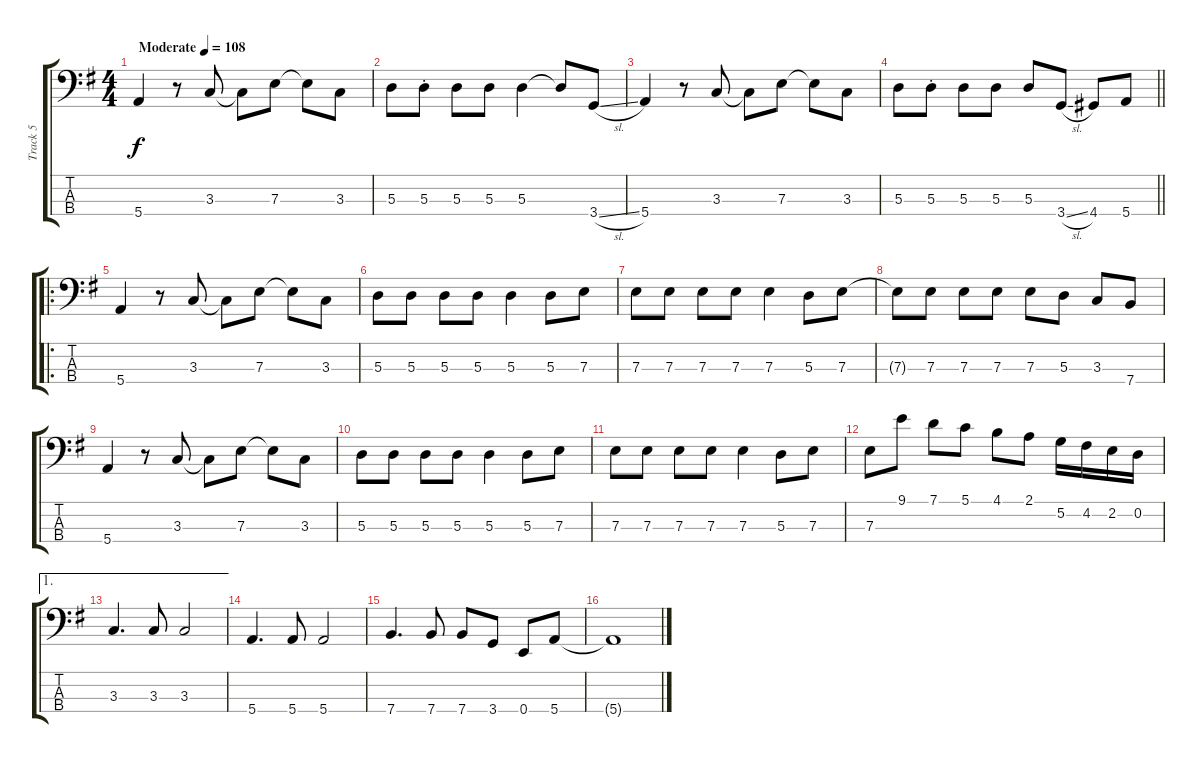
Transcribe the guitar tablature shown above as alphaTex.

\track ("Track 5" "Track 5") {instrument electricbassfinger}
\staff {score tabs}
\tuning (G2 D2 A1 E1) {hide}
\ts (4 4)
\tempo (108 "Moderate")
\clef f4
\ks g
5.4.4{dy f instrument electricbassfinger} r.8 3.3.8 3.3{t}.8 7.3.8 7.3{t}.8 3.3.8 |
5.3.8 5.3{st}.8 5.3.8 5.3.8 5.3.4 5.3{t}.8 3.4{sl}.8 |
5.4.4 r.8 3.3.8 3.3{t}.8 7.3.8 7.3{t}.8 3.3.8 |
\barLineRight lightlight
5.3.8 5.3{st}.8 5.3.8 5.3.8 5.3.8 3.4{sl}.8 4.4.8 5.4.8 |
\ro
5.4.4 r.8 3.3.8 3.3{t}.8 7.3.8 7.3{t}.8 3.3.8 |
5.3.8 5.3.8 5.3.8 5.3.8 5.3.4 5.3.8 7.3.8 |
7.3.8 7.3.8 7.3.8 7.3.8 7.3.4 5.3.8 7.3.8 |
7.3{t}.8 7.3.8 7.3.8 7.3.8 7.3.8 5.3.8 3.3.8 7.4.8 |
5.4.4 r.8 3.3.8 3.3{t}.8 7.3.8 7.3{t}.8 3.3.8 |
5.3.8 5.3.8 5.3.8 5.3.8 5.3.4 5.3.8 7.3.8 |
7.3.8 7.3.8 7.3.8 7.3.8 7.3.4 5.3.8 7.3.8 |
7.3.8 9.1.8 7.1.8 5.1.8 4.1.8 2.1.8 5.2.16 4.2.16 2.2.16 0.2.16 |
\ae 1
3.3.4{d} 3.3.8 3.3.2 |
5.4.4{d} 5.4.8 5.4.2 |
7.4.4{d} 7.4.8 7.4.8 3.4.8 0.4.8 5.4.8 |
5.4{t}.1
